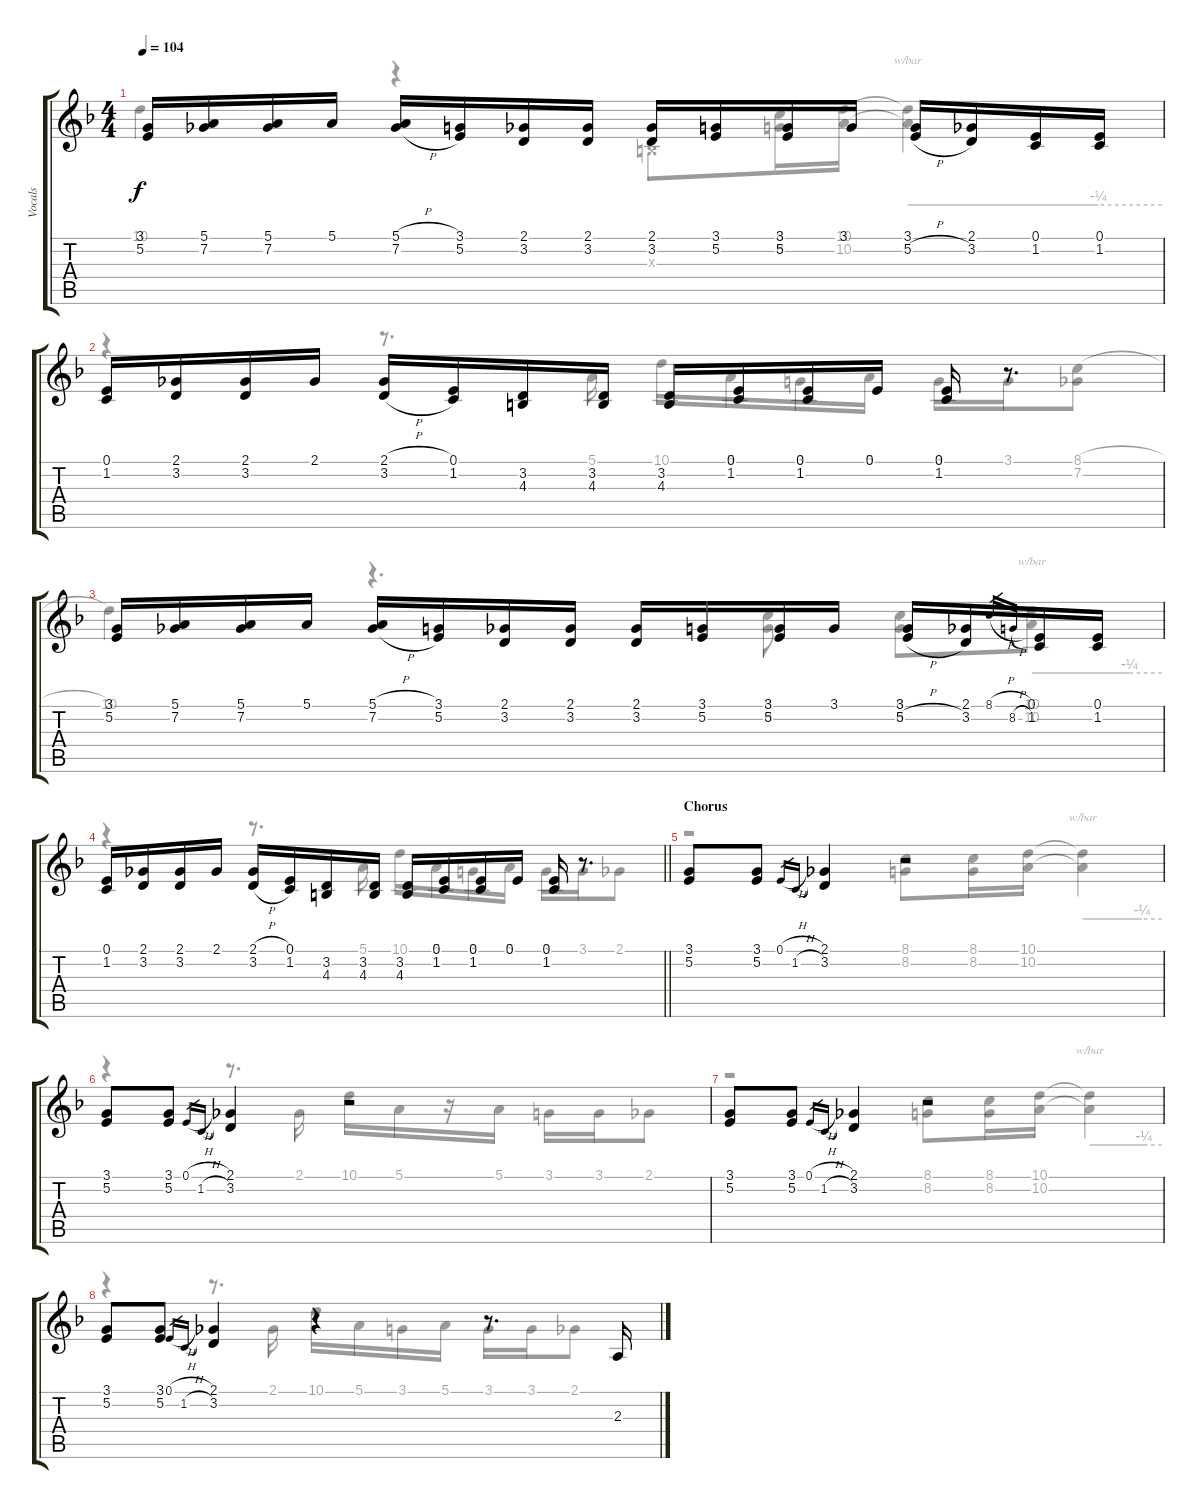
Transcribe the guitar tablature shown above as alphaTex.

\track ("Vocals" "Vocals") {instrument trumpet}
\staff {score tabs}
\tuning (E4 B3 G3 D3 A2 E2) {hide}
\voice
\ts (4 4)
\tempo 104
\clef g2
\ks f
(3.1 5.2).16{dy f} (5.1 7.2).16 (5.1 7.2).16 5.1.16 (5.1{h} 7.2{h}).16 (3.1 5.2).16 (2.1 3.2).16 (2.1 3.2).16 (2.1 3.2).16 (3.1 5.2).16 (3.1 5.2).16 3.1.16 (3.1 5.2{h}).16 (2.1 3.2).16 (0.1 1.2).16 (0.1 1.2).16 |
(0.1 1.2).16 (2.1 3.2).16 (2.1 3.2).16 2.1.16 (2.1{h} 3.2{h}).16 (0.1 1.2).16 (3.2 4.3).16 (3.2 4.3).16 (3.2 4.3).16 (0.1 1.2).16 (0.1 1.2).16 0.1.16 (0.1 1.2).16 r.8{d} |
(3.1 5.2).16 (5.1 7.2).16 (5.1 7.2).16 5.1.16 (5.1{h} 7.2{h}).16 (3.1 5.2).16 (2.1 3.2).16 (2.1 3.2).16 (2.1 3.2).16 (3.1 5.2).16 (3.1 5.2).16 3.1.16 (3.1 5.2{h}).16 (2.1 3.2).16 8.1{h}.16{gr} 8.2{h}.16{gr} (0.1 1.2).16 (0.1 1.2).16 |
\barLineRight lightlight
(0.1 1.2).16 (2.1 3.2).16 (2.1 3.2).16 2.1.16 (2.1{h} 3.2{h}).16 (0.1 1.2).16 (3.2 4.3).16 (3.2 4.3).16 (3.2 4.3).16 (0.1 1.2).16 (0.1 1.2).16 0.1.16 (0.1 1.2).16 r.8{d} |
\section ("" "Chorus")
(3.1 5.2).8 (3.1 5.2).8 0.1{h}.16{gr} 1.2{h}.16{gr} (2.1 3.2).4 r.2 |
(3.1 5.2).8 (3.1 5.2).8 0.1{h}.16{gr} 1.2{h}.16{gr} (2.1 3.2).4 r.2 |
(3.1 5.2).8 (3.1 5.2).8 0.1{h}.16{gr} 1.2{h}.16{gr} (2.1 3.2).4 r.2 |
(3.1 5.2).8 (3.1 5.2).8 0.1{h}.16{gr} 1.2{h}.16{gr} (2.1 3.2).4 r.4 r.8{d} 2.3.16
\voice
\clef g2
\ottava regular
\simile none
\ks f
10.1.4{dy f} r.4 4.3{x}.8 (8.1 8.2).16 (10.1 10.2).16 (10.1{t} 10.2{t}).4{tbe (custom default 0 0 45 -1 60 -1)} |
r.4 r.8{d} 5.1.16 10.1.16 5.1.16 3.1.16 5.1.16 3.1.16 3.1.16 (8.1{h} 7.2).8 |
10.1.4 r.4{d} (8.1 8.2).8 (8.1 8.2).8 (10.1 10.2).8{tbe (custom default 0 0 45 -1 60 -1)} |
\barLineRight lightlight
r.4 r.8{d} 5.1.16 10.1.16 5.1.16 3.1.16 5.1.16 3.1.16 3.1.16 2.1.8 |
r.2 (8.1 8.2).8 (8.1 8.2).16 (10.1 10.2).16 (10.1{t} 10.2{t}).4{tbe (custom default 0 0 45 -1 60 -1)} |
r.4 r.8{d} 2.1.16 10.1.16 5.1.16 r.16 5.1.16 3.1.16 3.1.16 2.1.8 |
r.2 (8.1 8.2).8 (8.1 8.2).16 (10.1 10.2).16 (10.1{t} 10.2{t}).4{tbe (custom default 0 0 45 -1 60 -1)} |
r.4 r.8{d} 2.1.16 10.1.16 5.1.16 3.1.16 5.1.16 3.1.16 3.1.16 2.1.8
